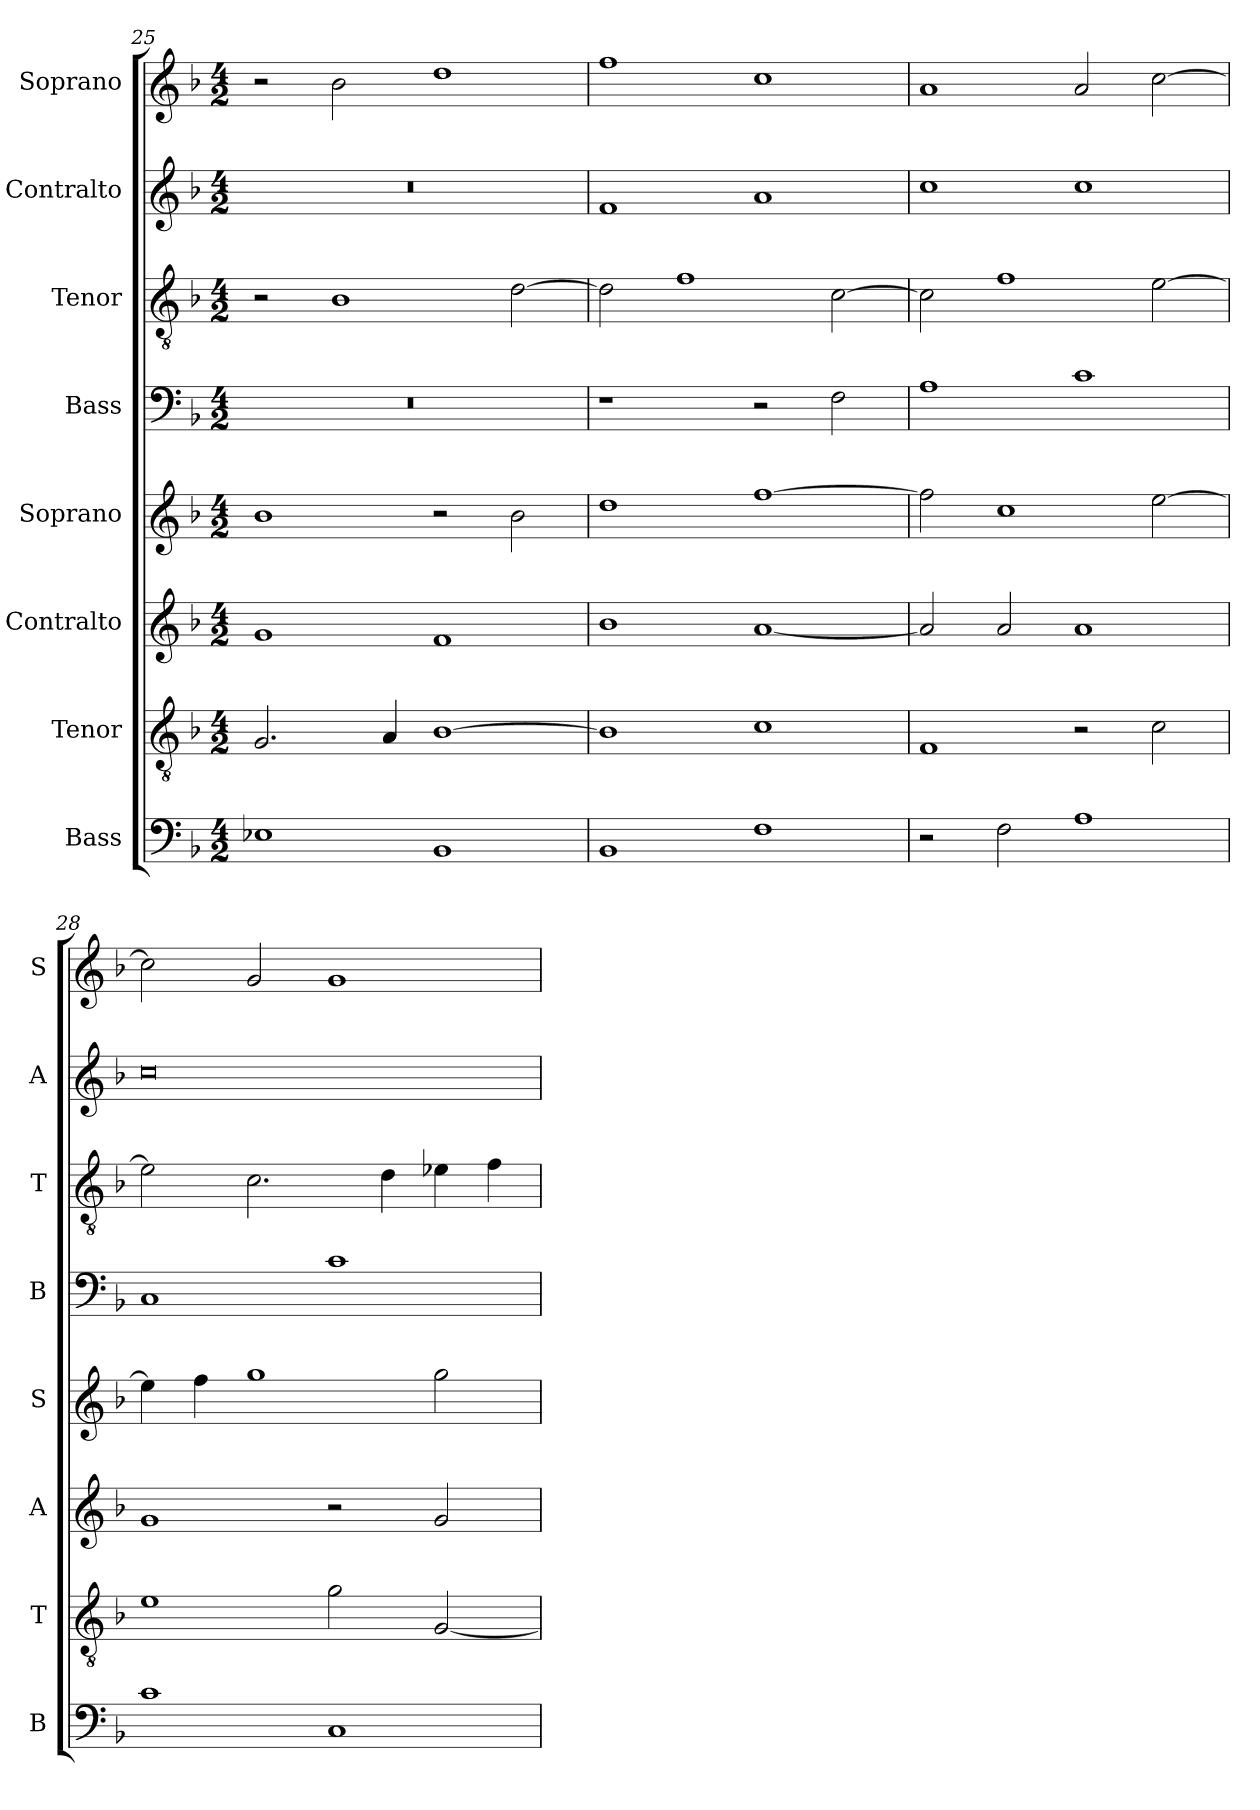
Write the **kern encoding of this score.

**kern	**kern	**kern	**kern	**kern	**kern	**kern	**kern
*part8	*part7	*part6	*part5	*part4	*part3	*part2	*part1
*staff8	*staff7	*staff6	*staff5	*staff4	*staff3	*staff2	*staff1
*I"Bass	*I"Tenor	*I"Contralto	*I"Soprano	*I"Bass	*I"Tenor	*I"Contralto	*I"Soprano
*I'B	*I'T	*I'A	*I'S	*I'B	*I'T	*I'A	*I'S
*clefF4	*clefGv2	*clefG2	*clefG2	*clefF4	*clefGv2	*clefG2	*clefG2
*k[b-]	*k[b-]	*k[b-]	*k[b-]	*k[b-]	*k[b-]	*k[b-]	*k[b-]
*G:dor	*G:dor	*G:dor	*G:dor	*G:dor	*G:dor	*G:dor	*G:dor
*M4/2	*M4/2	*M4/2	*M4/2	*M4/2	*M4/2	*M4/2	*M4/2
=25	=25	=25	=25	=25	=25	=25	=25
1E-X	2.G	1g	1b-	0r	2r	0r	2r
.	.	.	.	.	1B-	.	2b-
.	4A	.	.	.	.	.	.
1BB-	[1B-	1f	2r	.	.	.	1dd
.	.	.	2b-	.	[2d	.	.
=26	=26	=26	=26	=26	=26	=26	=26
1BB-	1B-]	1b-	1dd	1r	2d]	1f	1ff
.	.	.	.	.	1f	.	.
1F	1c	[1a	[1ff	2r	.	1a	1cc
.	.	.	.	2F	[2c	.	.
=27	=27	=27	=27	=27	=27	=27	=27
2r	1F	2a]	2ff]	1A	2c]	1cc	1a
2F	.	2a	1cc	.	1f	.	.
1A	2r	1a	.	1c	.	1cc	2a
.	2c	.	[2ee	.	[2e	.	[2cc
=28	=28	=28	=28	=28	=28	=28	=28
1c	1e	1g	4ee]	1C	2e]	0cc	2cc]
.	.	.	4ff	.	.	.	.
.	.	.	1gg	.	2.c	.	2g
1C	2g	2r	.	1c	.	.	1g
.	.	.	.	.	4d	.	.
.	[2G	2g	2gg	.	4e-X	.	.
.	.	.	.	.	4f	.	.
=	=	=	=	=	=	=	=
*-	*-	*-	*-	*-	*-	*-	*-
